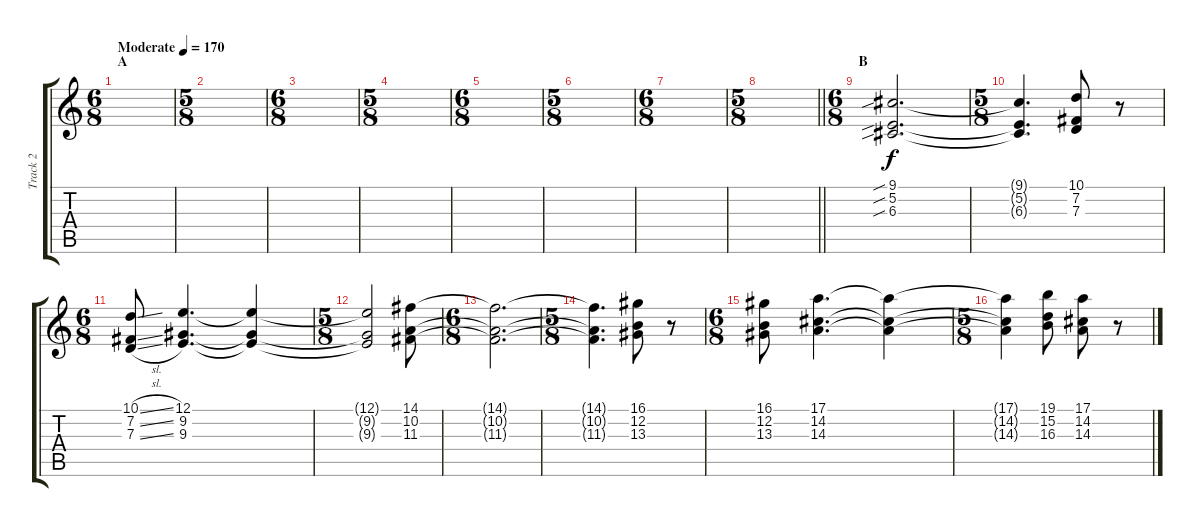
\track ("Track 2" "Track 2") {instrument synthvoice}
\staff {score tabs}
\tuning (E4 B3 G3 D3 A2 E2) {hide}
\ts (6 8)
\section ("" "A")
\tempo (170 "Moderate")
\clef g2
\ks c
|
\ts (5 8)
|
\ts (6 8)
|
\ts (5 8)
|
\ts (6 8)
|
\ts (5 8)
|
\ts (6 8)
|
\ts (5 8)
\barLineRight lightlight
|
\ts (6 8)
\section ("" "B")
(9.1{sib} 5.2{sib} 6.3{sib}).2{d} |
\ts (5 8)
(9.1{t} 5.2{t} 6.3{t}).4{d} (10.1 7.2 7.3).8 r.8 |
\ts (6 8)
(10.1{sl} 7.2{sl} 7.3{sl}).8 (12.1 9.2 9.3).4{d} (12.1{t} 9.2{t} 9.3{t}).4 |
\ts (5 8)
(12.1{t} 9.2{t} 9.3{t}).2 (14.1 10.2 11.3).8 |
\ts (6 8)
(14.1{t} 10.2{t} 11.3{t}).2{d} |
\ts (5 8)
(14.1{t} 10.2{t} 11.3{t}).4{d} (16.1 12.2 13.3).8 r.8 |
\ts (6 8)
(16.1 12.2 13.3).8 (17.1 14.2 14.3).4{d} (17.1{t} 14.2{t} 14.3{t}).4 |
\ts (5 8)
(17.1{t} 14.2{t} 14.3{t}).4 (19.1 15.2 16.3).8 (17.1 14.2 14.3).8 r.8
